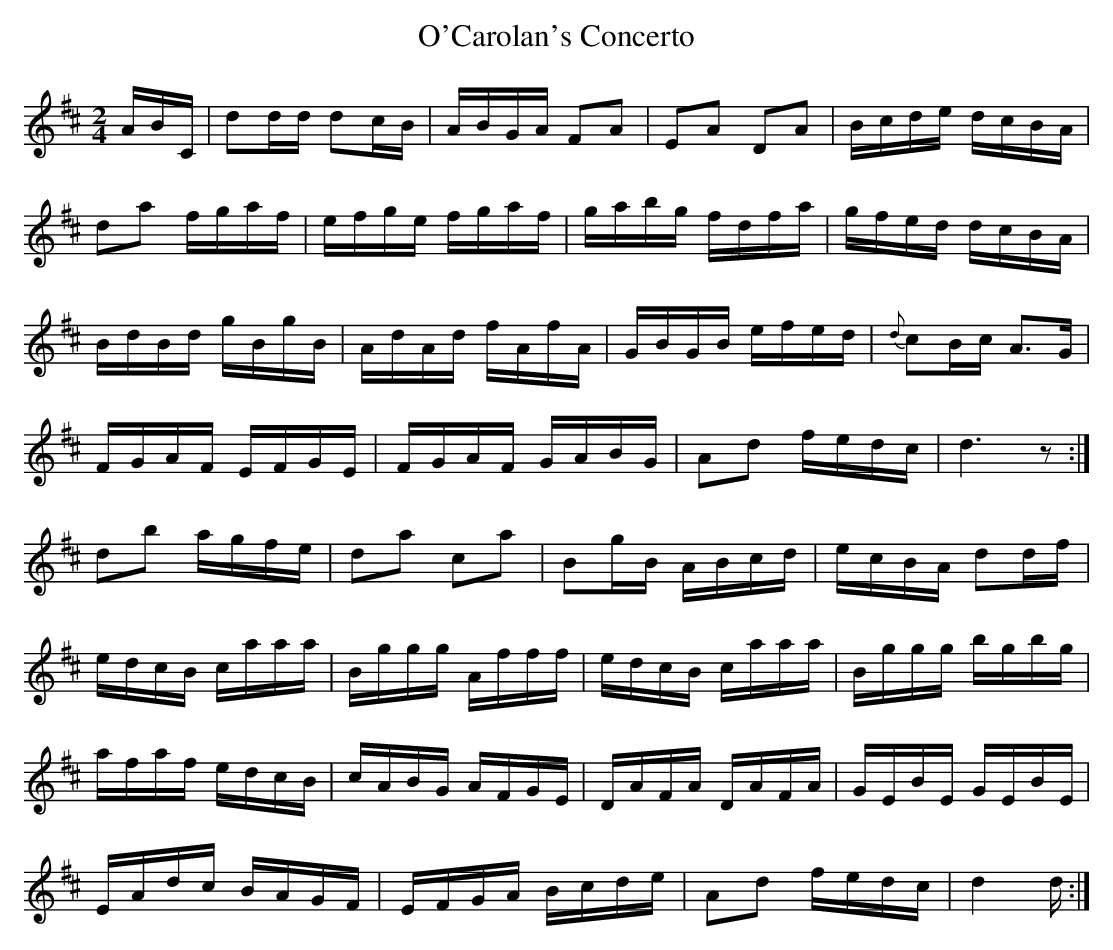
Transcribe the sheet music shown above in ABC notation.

X:1
T: O'Carolan's Concerto
M: 2/4
L: 1/16
K: D
ABC|d2dd d2cB|ABGA F2A2|E2A2 D2A2|Bcde dcBA|
d2a2 fgaf|efge fgaf|gabg fdfa|gfed dcBA|
BdBd gBgB|AdAd fAfA|GBGB efed|{d}c2Bc A3G|
FGAF EFGE|FGAF GABG|A2d2 fedc|d6 z2:|
d2b2 agfe|d2a2 c2a2|B2gB ABcd|ecBA d2df|
edcB caaa|Bggg Afff|edcB caaa|Bggg bgbg|
afaf edcB|cABG AFGE|DAFA DAFA|GEBE GEBE|
EAdc BAGF|EFGA Bcde|A2d2 fedc|d4 d:|
